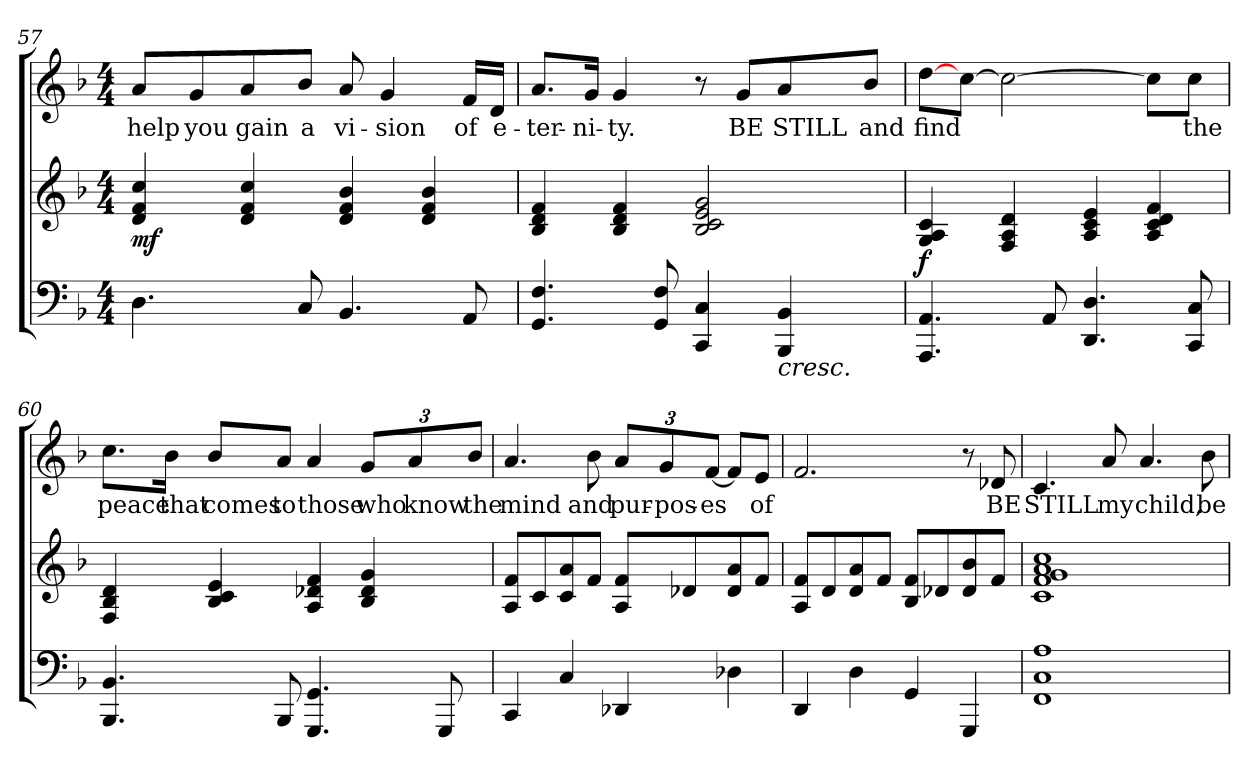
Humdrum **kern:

**kern	**kern	**dynam	**kern	**text
*part2	*part2	*part2	*part1	*part1
*staff3	*staff2	*staff2/3	*staff1	*staff1
*clefF4	*clefG2	*	*clefG2	*
*k[b-]	*k[b-]	*	*k[b-]	*
*F:	*F:	*	*F:	*
*M4/4	*M4/4	*	*M4/4	*
=57	=57	=57	=57	=57
!	!	!LO:DY:b	!	!LO:LY:b
4.D\	4d/ 4f/ 4cc/	mf	8a/L	help
!	!	!	!	!LO:LY:b
.	.	.	8g/	you
!	!	!	!	!LO:LY:b
.	4d/ 4f/ 4cc/	.	8a/	gain
!	!	!	!	!LO:LY:b
8C/	.	.	8b-/J	a
!	!	!	!	!LO:LY:b
4.BB-/	4d/ 4f/ 4b-/	.	8a/	vi-
!	!	!	!	!LO:LY:b
.	.	.	4g/	-sion
.	4d/ 4f/ 4b-/	.	.	.
!	!	!	!	!LO:LY:b
8AA/	.	.	16f/LL	of
!	!	!	!	!LO:LY:b
.	.	.	16d/JJ	e-
!!LO:PB:g=z
=58	=58	=58	=58	=58
!	!	!	!	!LO:LY:b
4.GG/ 4.F/	4B-/ 4d/ 4f/	.	8.a/L	-ter-
!	!	!	!	!LO:LY:b
.	.	.	16g/Jk	-ni-
!	!	!	!	!LO:LY:b
.	4B-/ 4d/ 4f/	.	4g/	-ty.
8GG/ 8F/	.	.	.	.
4CC/ 4C/	2B-/ 2c/ 2e/ 2g/	.	8r	.
!	!	!	!	!LO:LY:b
.	.	.	8g/L	BE
!	!	!LO:HP:b=2	!	!
!	!	!	!	!LO:LY:b
4BBB-/ 4BB-/	.	<	8a/	STILL
!	!	!	!	!LO:LY:b
.	.	.	8b-/J	and
=59	=59	=59	=59	=59
!	!	!LO:DY:b	!	!LO:LY:b
4.AAA/ 4.AA/	4G/ 4A/ 4c/	f	[8dd\L	find
.	.	.	[8cc\J	.
.	4F/ 4A/ 4d/	.	2cc\_	.
8AA/	.	.	.	.
4.DD/ 4.D/	4A/ 4c/ 4e/	.	.	.
.	4A/ 4c/ 4d/ 4f/	.	8cc\L]	.
!	!	!	!	!LO:LY:b
8CC/ 8C/	.	.	8cc\J	the
.	.	[	.	.
=60	=60	=60	=60	=60
!	!	!	!	!LO:LY:b
4.BBB-/ 4.BB-/	4F/ 4B-/ 4d/	.	8.cc\L	peace
!	!	!	!	!LO:LY:b
.	.	.	16b-\Jk	that
!	!	!	!	!LO:LY:b
.	4B-/ 4c/ 4e/	.	8b-/L	comes
!	!	!	!	!LO:LY:b
8BBB-/	.	.	8a/J	to
!	!	!	!	!LO:LY:b
4.GGG/ 4.GG/	4A/ 4d-X/ 4f/	.	4a/	those
!	!	!	!	!LO:LY:b
.	4B-/ 4d-/ 4g/	.	12g/L	who
!	!	!	!	!LO:LY:b
.	.	.	12a/	know
8GGG/	.	.	.	.
!	!	!	!	!LO:LY:b
.	.	.	12b-/J	the
=61	=61	=61	=61	=61
!	!	!	!	!LO:LY:b
4CC/	8A/ 8f/L	.	4.a/	mind
.	8c/	.	.	.
4C/	8c/ 8a/	.	.	.
!	!	!	!	!LO:LY:b
.	8f/J	.	8b-\	and
!	!	!	!	!LO:LY:b
4DD-X/	8A/ 8f/L	.	12a/L	pur-
!	!	!	!	!LO:LY:b
.	.	.	12g/	-pos-
.	8d-X/	.	.	.
!	!	!	!	!LO:LY:b
.	.	.	[12f/J	-es
4D-X\	8d-/ 8a/	.	8f/L]	.
!	!	!	!	!LO:LY:b
.	8f/J	.	8e/J	of
!!LO:LB:g=z
=62	=62	=62	=62	=62
4DD/	8A/ 8f/L	.	2.f/	.
.	8d/	.	.	.
4D\	8d/ 8a/	.	.	.
.	8f/J	.	.	.
4GG/	8B-/ 8f/L	.	.	.
.	8d-X/	.	.	.
4GGG/	8d-/ 8b-/	.	8r	.
!	!	!	!	!LO:LY:b
.	8f/J	.	8d-X/	BE
=63	=63	=63	=63	=63
!	!	!	!	!LO:LY:b
1FF 1C 1A	1c 1f 1g 1a 1cc	.	4.c/	STILL
!	!	!	!	!LO:LY:b
.	.	.	8a/	my
!	!	!	!	!LO:LY:b
.	.	.	4.a/	child,
!	!	!	!	!LO:LY:b
.	.	.	8b-\	be
=	=	=	=	=
*-	*-	*-	*-	*-
